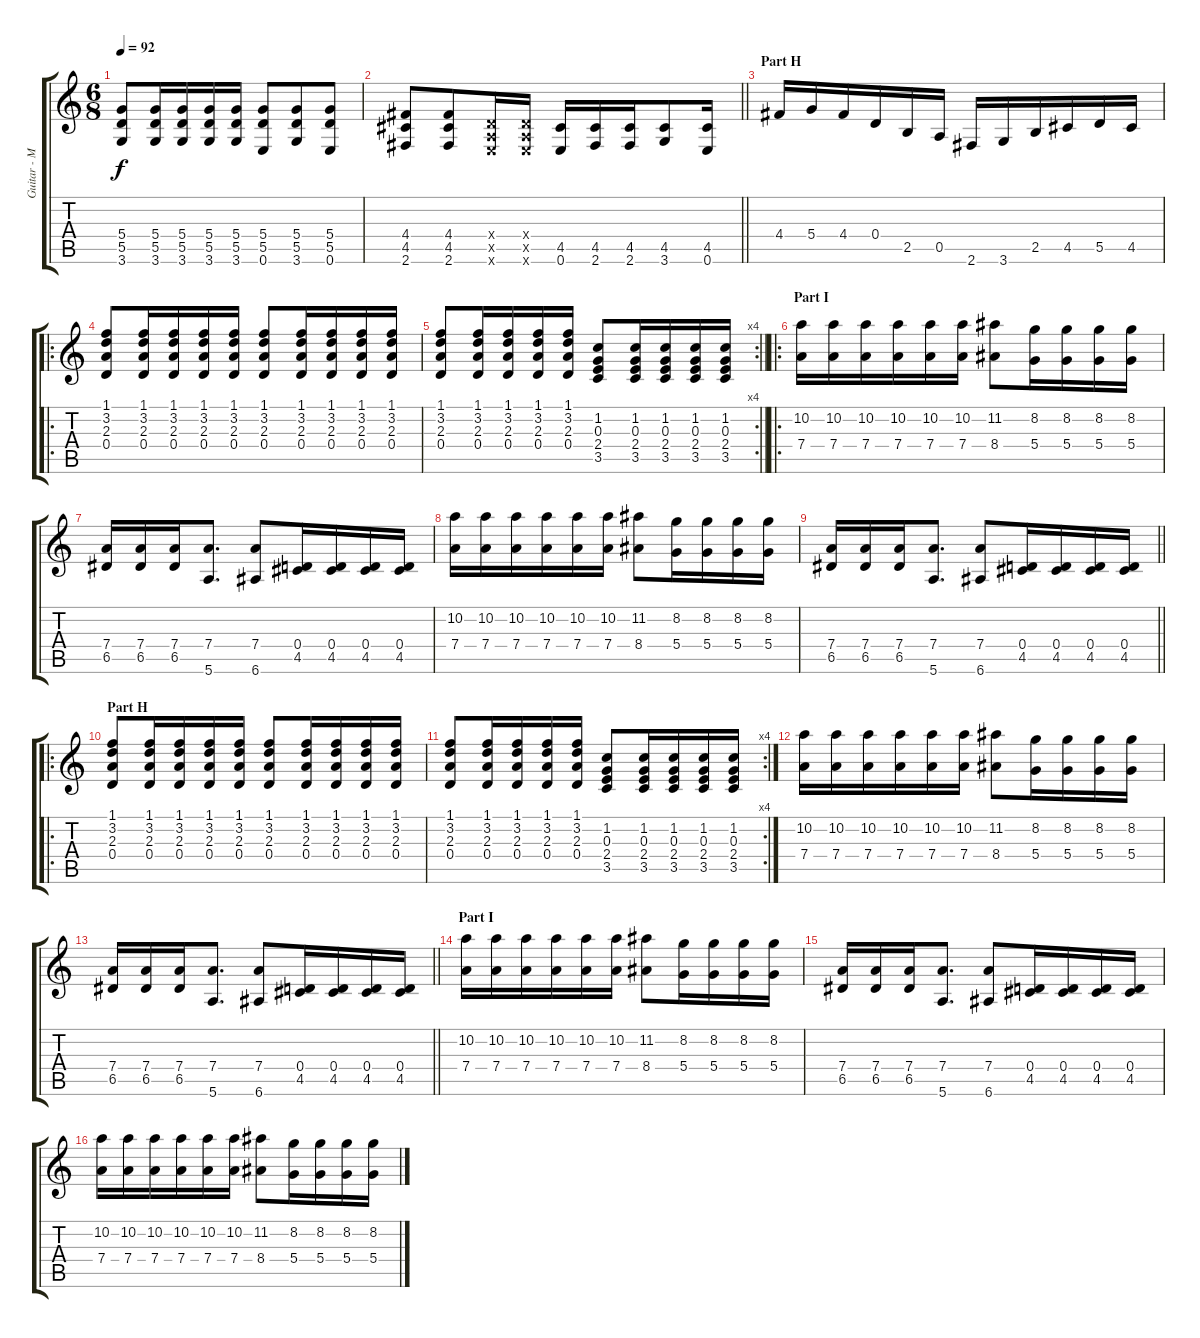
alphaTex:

\track ("Guitar - Mikael Åkerfeldt" "Guitar - M") {instrument overdrivenguitar}
\staff {score tabs}
\tuning (E4 B3 G3 D3 A2 E2) {hide}
\ts (6 8)
\tempo 92
\clef g2
\ks c
(5.4 5.5 3.6).8{dy f} (5.4 5.5 3.6).16 (5.4 5.5 3.6).16 (5.4 5.5 3.6).16 (5.4 5.5 3.6).16 (5.4 5.5 0.6).8 (5.4 5.5 3.6).8 (5.4 5.5 0.6).8 |
\barLineRight lightlight
(4.4 4.5 2.6).8 (4.4 4.5 2.6).8 (0.4{x} 0.5{x} 0.6{x}).16 (0.4{x} 0.5{x} 0.6{x}).16 (4.5 0.6).16 (4.5 2.6).16 (4.5 2.6).16 (4.5 3.6).8 (4.5 0.6).16 |
\section ("" "Part H")
4.4.16{instrument acousticguitarsteel} 5.4.16 4.4.16 0.4.16 2.5.16 0.5.16 2.6.16 3.6.16 2.5.16 4.5.16 5.5.16 4.5.16 |
\ro
(1.1 3.2 2.3 0.4).8 (1.1 3.2 2.3 0.4).16 (1.1 3.2 2.3 0.4).16 (1.1 3.2 2.3 0.4).16 (1.1 3.2 2.3 0.4).16 (1.1 3.2 2.3 0.4).8 (1.1 3.2 2.3 0.4).16 (1.1 3.2 2.3 0.4).16 (1.1 3.2 2.3 0.4).16 (1.1 3.2 2.3 0.4).16 |
\rc 4
\barLineRight lightlight
(1.1 3.2 2.3 0.4).8 (1.1 3.2 2.3 0.4).16 (1.1 3.2 2.3 0.4).16 (1.1 3.2 2.3 0.4).16 (1.1 3.2 2.3 0.4).16 (1.2 0.3 2.4 3.5).8 (1.2 0.3 2.4 3.5).16 (1.2 0.3 2.4 3.5).16 (1.2 0.3 2.4 3.5).16 (1.2 0.3 2.4 3.5).16 |
\ro
\section ("" "Part I")
(10.2 7.4).16{instrument overdrivenguitar} (10.2 7.4).16 (10.2 7.4).16 (10.2 7.4).16 (10.2 7.4).16 (10.2 7.4).16 (11.2 8.4).8 (8.2 5.4).16 (8.2 5.4).16 (8.2 5.4).16 (8.2 5.4).16 |
(7.4 6.5).16 (7.4 6.5).16 (7.4 6.5).16 (7.4 5.6).8{d} (7.4 6.6).8 (0.4 4.5).16 (0.4 4.5).16 (0.4 4.5).16 (0.4 4.5).16 |
(10.2 7.4).16{instrument overdrivenguitar} (10.2 7.4).16 (10.2 7.4).16 (10.2 7.4).16 (10.2 7.4).16 (10.2 7.4).16 (11.2 8.4).8 (8.2 5.4).16 (8.2 5.4).16 (8.2 5.4).16 (8.2 5.4).16 |
\barLineRight lightlight
(7.4 6.5).16 (7.4 6.5).16 (7.4 6.5).16 (7.4 5.6).8{d} (7.4 6.6).8 (0.4 4.5).16 (0.4 4.5).16 (0.4 4.5).16 (0.4 4.5).16 |
\ro
\section ("" "Part H")
(1.1 3.2 2.3 0.4).8{instrument acousticguitarsteel} (1.1 3.2 2.3 0.4).16 (1.1 3.2 2.3 0.4).16 (1.1 3.2 2.3 0.4).16 (1.1 3.2 2.3 0.4).16 (1.1 3.2 2.3 0.4).8 (1.1 3.2 2.3 0.4).16 (1.1 3.2 2.3 0.4).16 (1.1 3.2 2.3 0.4).16 (1.1 3.2 2.3 0.4).16 |
\rc 4
(1.1 3.2 2.3 0.4).8 (1.1 3.2 2.3 0.4).16 (1.1 3.2 2.3 0.4).16 (1.1 3.2 2.3 0.4).16 (1.1 3.2 2.3 0.4).16 (1.2 0.3 2.4 3.5).8 (1.2 0.3 2.4 3.5).16 (1.2 0.3 2.4 3.5).16 (1.2 0.3 2.4 3.5).16 (1.2 0.3 2.4 3.5).16 |
(10.2 7.4).16{instrument overdrivenguitar} (10.2 7.4).16 (10.2 7.4).16 (10.2 7.4).16 (10.2 7.4).16 (10.2 7.4).16 (11.2 8.4).8 (8.2 5.4).16 (8.2 5.4).16 (8.2 5.4).16 (8.2 5.4).16 |
\barLineRight lightlight
(7.4 6.5).16 (7.4 6.5).16 (7.4 6.5).16 (7.4 5.6).8{d} (7.4 6.6).8 (0.4 4.5).16 (0.4 4.5).16 (0.4 4.5).16 (0.4 4.5).16 |
\section ("" "Part I")
(10.2 7.4).16{instrument overdrivenguitar} (10.2 7.4).16 (10.2 7.4).16 (10.2 7.4).16 (10.2 7.4).16 (10.2 7.4).16 (11.2 8.4).8 (8.2 5.4).16 (8.2 5.4).16 (8.2 5.4).16 (8.2 5.4).16 |
(7.4 6.5).16 (7.4 6.5).16 (7.4 6.5).16 (7.4 5.6).8{d} (7.4 6.6).8 (0.4 4.5).16 (0.4 4.5).16 (0.4 4.5).16 (0.4 4.5).16 |
(10.2 7.4).16{instrument overdrivenguitar} (10.2 7.4).16 (10.2 7.4).16 (10.2 7.4).16 (10.2 7.4).16 (10.2 7.4).16 (11.2 8.4).8 (8.2 5.4).16 (8.2 5.4).16 (8.2 5.4).16 (8.2 5.4).16
